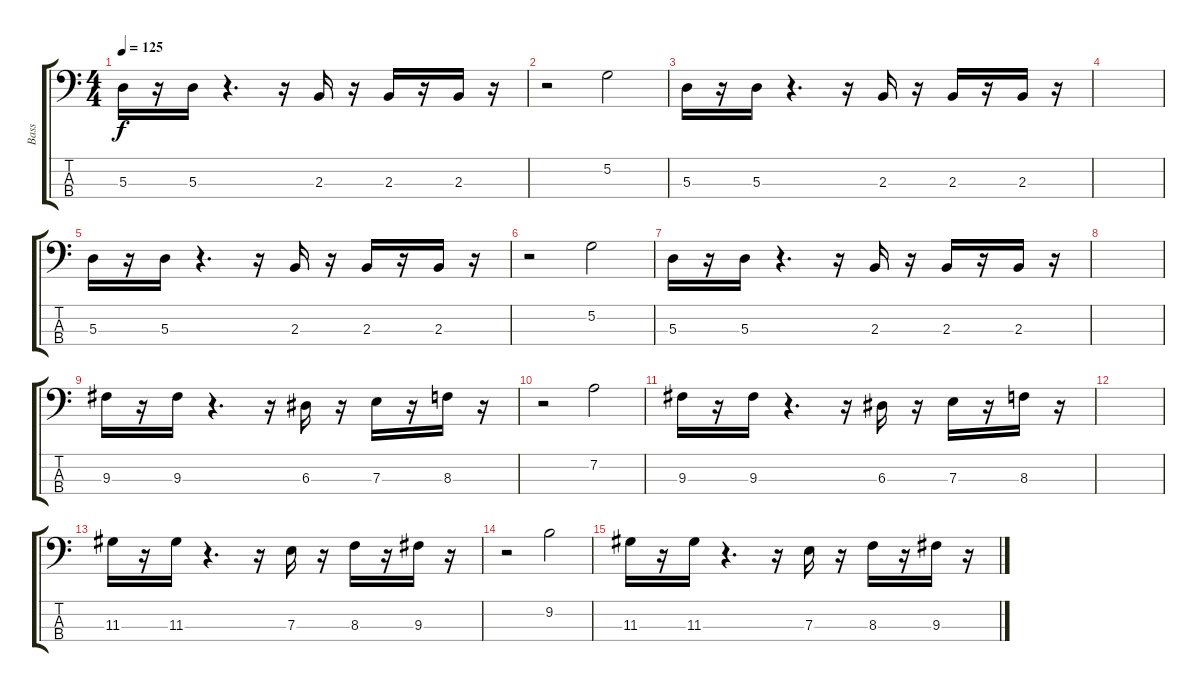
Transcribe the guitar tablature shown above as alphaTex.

\track ("Bass" "Bass") {instrument electricbassfinger}
\staff {score tabs}
\tuning (G2 D2 A1 E1) {hide}
\ts (4 4)
\tempo 125
\clef f4
\ks c
5.3.16{dy f} r.16 5.3.16 r.4{d} r.16 2.3.16 r.16 2.3.16 r.16 2.3.16 r.16 |
r.2 5.2.2 |
5.3.16 r.16 5.3.16 r.4{d} r.16 2.3.16 r.16 2.3.16 r.16 2.3.16 r.16 |
|
5.3.16 r.16 5.3.16 r.4{d} r.16 2.3.16 r.16 2.3.16 r.16 2.3.16 r.16 |
r.2 5.2.2 |
5.3.16 r.16 5.3.16 r.4{d} r.16 2.3.16 r.16 2.3.16 r.16 2.3.16 r.16 |
|
9.3.16 r.16 9.3.16 r.4{d} r.16 6.3.16 r.16 7.3.16 r.16 8.3.16 r.16 |
r.2 7.2.2 |
9.3.16 r.16 9.3.16 r.4{d} r.16 6.3.16 r.16 7.3.16 r.16 8.3.16 r.16 |
|
11.3.16 r.16 11.3.16 r.4{d} r.16 7.3.16 r.16 8.3.16 r.16 9.3.16 r.16 |
r.2 9.2.2 |
11.3.16 r.16 11.3.16 r.4{d} r.16 7.3.16 r.16 8.3.16 r.16 9.3.16 r.16
